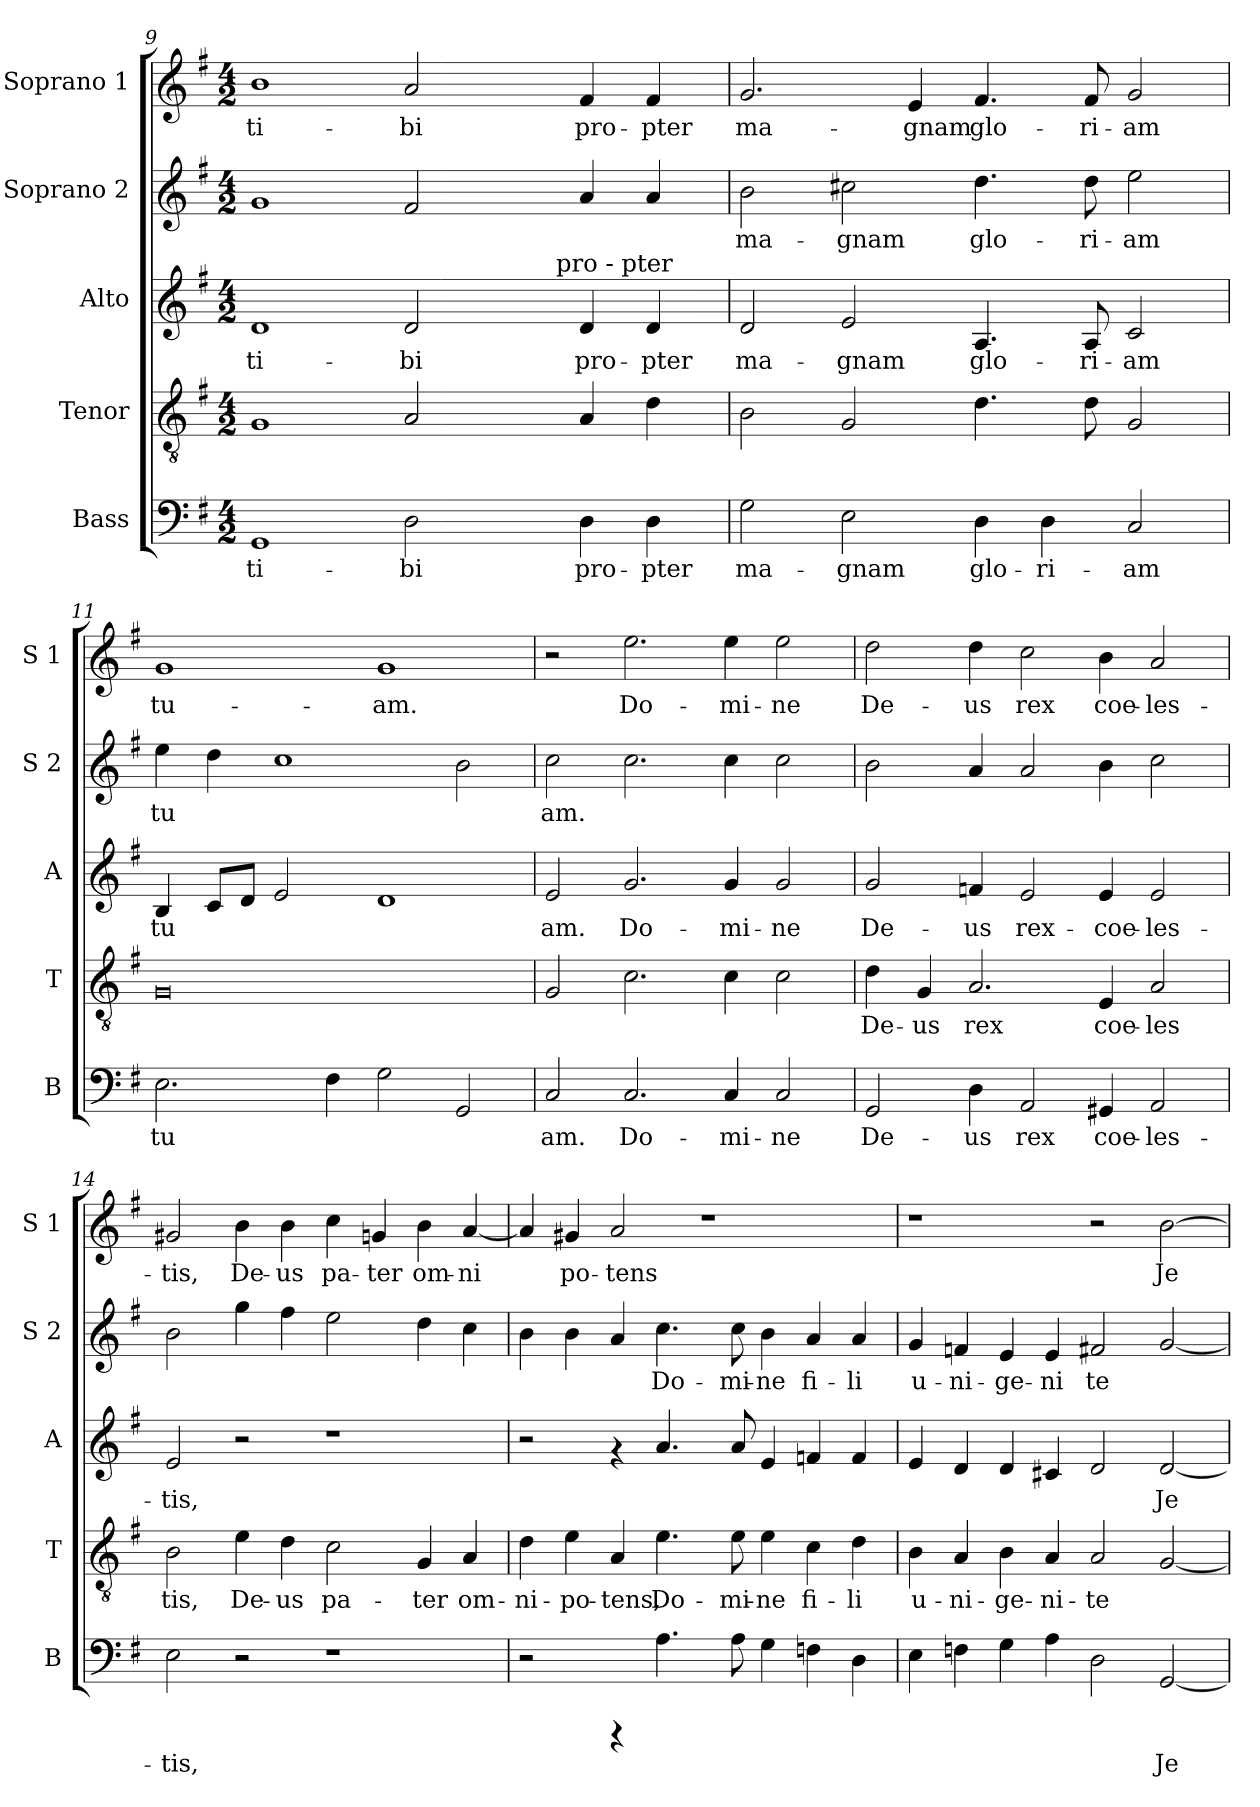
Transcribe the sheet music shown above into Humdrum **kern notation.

**kern	**text	**kern	**text	**kern	**text	**kern	**text	**kern	**text
*part5	*part5	*part4	*part4	*part3	*part3	*part2	*part2	*part1	*part1
*staff5	*staff5	*staff4	*staff4	*staff3	*staff3	*staff2	*staff2	*staff1	*staff1
*I"Bass	*	*I"Tenor	*	*I"Alto	*	*I"Soprano 2	*	*I"Soprano 1	*
*I'B	*	*I'T	*	*I'A	*	*I'S 2	*	*I'S 1	*
*clefF4	*	*clefGv2	*	*clefG2	*	*clefG2	*	*clefG2	*
*k[f#]	*	*k[f#]	*	*k[f#]	*	*k[f#]	*	*k[f#]	*
*G:	*	*G:	*	*G:	*	*G:	*	*G:	*
*M4/2	*	*M4/2	*	*M4/2	*	*M4/2	*	*M4/2	*
=9	=9	=9	=9	=9	=9	=9	=9	=9	=9
!	!LO:LY:b:cj	!	!LO:LY:b:cj	!	!LO:LY:b:cj	!	!LO:LY:b:cj	!	!LO:LY:b:cj
*	*	*	*	*^	*	*	*	*	*
1GG	ti-	1G	.	1d	1ryy	ti-	1g	.	1b	ti-
!	!LO:LY:b:cj	!	!LO:LY:b:cj	!	!	!LO:LY:b:cj	!	!LO:LY:b:cj	!	!LO:LY:b:cj
2D\	-bi	2A/	.	2d/	4ryy	-bi	2f#/	.	2a/	-bi
.	.	.	.	.	8ryy	.	.	.	.	.
.	.	.	.	.	16ryy	.	.	.	.	.
.	.	.	.	.	64ryy	.	.	.	.	.
!	!	!	!	!	!LO:TX:a:t=pro - pter	!	!	!	!	!
.	.	.	.	.	2ryy	.	.	.	.	.
!	!LO:LY:b:cj	!	!LO:LY:b:cj	!	!	!LO:LY:b:cj	!	!LO:LY:b:cj	!	!LO:LY:b:cj
4D\	pro-	4A/	.	4d/	.	pro-	4a/	.	4f#/	pro-
!	!LO:LY:b:cj	!	!LO:LY:b:cj	!	!	!LO:LY:b:cj	!	!LO:LY:b:cj	!	!LO:LY:b:cj
4D\	-pter	4d\	.	4d/	.	-pter	4a/	.	4f#/	-pter
.	.	.	.	.	32.ryy	.	.	.	.	.
!!LO:PB:g=z
=10	=10	=10	=10	=10	=10	=10	=10	=10	=10	=10
!	!LO:LY:b:cj	!	!LO:LY:b:cj	!	!	!LO:LY:b:cj	!	!LO:LY:b:cj	!	!LO:LY:b:cj
*	*	*	*	*v	*v	*	*	*	*	*
2G\	ma-	2B\	.	2d/	ma-	2b\	ma-	2.g/	ma-
!	!LO:LY:b:cj	!	!LO:LY:b:cj	!	!LO:LY:b:cj	!	!LO:LY:b:cj	!	!
2E\	-gnam	2G/	.	2e/	-gnam	2cc#X\	-gnam	.	.
!	!	!	!	!	!	!	!	!	!LO:LY:b:cj
.	.	.	.	.	.	.	.	4e/	-gnam
!	!LO:LY:b:cj	!	!LO:LY:b:cj	!	!LO:LY:b:cj	!	!LO:LY:b:cj	!	!LO:LY:b:cj
4D\	glo-	4.d\	.	4.A/	glo-	4.dd\	glo-	4.f#/	glo-
!	!LO:LY:b:cj	!	!	!	!	!	!	!	!
4D\	-ri-	.	.	.	.	.	.	.	.
!	!	!	!LO:LY:b:cj	!	!LO:LY:b:cj	!	!LO:LY:b:cj	!	!LO:LY:b:cj
.	.	8d\	.	8A/	-ri-	8dd\	-ri-	8f#/	-ri-
!	!LO:LY:b:cj	!	!LO:LY:b:cj	!	!LO:LY:b:cj	!	!LO:LY:b:cj	!	!LO:LY:b:cj
2C/	-am	2G/	.	2c/	-am	2ee\	-am	2g/	-am
=11	=11	=11	=11	=11	=11	=11	=11	=11	=11
!	!LO:LY:b:cj	!	!LO:LY:b:cj	!	!LO:LY:b:cj	!	!LO:LY:b:cj	!	!LO:LY:b:cj
2.E\	tu-	0G	.	4B/	tu-	4ee\	tu-	1g	tu-
!	!	!	!	!	!LO:LY:b:cj	!	!LO:LY:b:cj	!	!
.	.	.	.	8c/L	--	4dd\	--	.	.
!	!	!	!	!	!LO:LY:b:cj	!	!	!	!
.	.	.	.	8d/J	--	.	.	.	.
!	!	!	!	!	!LO:LY:b:cj	!	!LO:LY:b:cj	!	!
.	.	.	.	2e/	--	1cc	--	.	.
!	!LO:LY:b:cj	!	!	!	!	!	!	!	!
4F#\	--	.	.	.	.	.	.	.	.
!	!LO:LY:b:cj	!	!	!	!LO:LY:b:cj	!	!	!	!LO:LY:b:cj
2G\	--	.	.	1d	--	.	.	1g	-am.
!	!LO:LY:b:cj	!	!	!	!	!	!LO:LY:b:cj	!	!
2GG/	--	.	.	.	.	2b\	--	.	.
=12	=12	=12	=12	=12	=12	=12	=12	=12	=12
!	!LO:LY:b:cj	!	!LO:LY:b:cj	!	!LO:LY:b:cj	!	!LO:LY:b:cj	!	!
2C/	-am.	2G/	.	2e/	-am.	2cc\	-am.	2r	.
!	!LO:LY:b:cj	!	!LO:LY:b:cj	!	!LO:LY:b:cj	!	!LO:LY:b:cj	!	!LO:LY:b:cj
2.C/	Do-	2.c\	.	2.g/	Do-	2.cc\	.	2.ee\	Do-
!	!LO:LY:b:cj	!	!LO:LY:b:cj	!	!LO:LY:b:cj	!	!LO:LY:b:cj	!	!LO:LY:b:cj
4C/	-mi-	4c\	.	4g/	-mi-	4cc\	.	4ee\	-mi-
!	!LO:LY:b:cj	!	!LO:LY:b:cj	!	!LO:LY:b:cj	!	!LO:LY:b:cj	!	!LO:LY:b:cj
2C/	-ne	2c\	.	2g/	-ne	2cc\	.	2ee\	-ne
!!LO:PB:g=z
=13	=13	=13	=13	=13	=13	=13	=13	=13	=13
!	!LO:LY:b:cj	!	!LO:LY:b:cj	!	!LO:LY:b:cj	!	!LO:LY:b:cj	!	!LO:LY:b:cj
2GG/	De-	4d\	De-	2g/	De-	2b\	.	2dd\	De-
!	!	!	!LO:LY:b:cj	!	!	!	!	!	!
.	.	4G/	-us	.	.	.	.	.	.
!	!LO:LY:b:cj	!	!LO:LY:b:cj	!	!LO:LY:b:cj	!	!LO:LY:b:cj	!	!LO:LY:b:cj
4D\	-us	2.A/	rex	4fn/	-us	4a/	.	4dd\	-us
!	!LO:LY:b:cj	!	!	!	!LO:LY:b:cj	!	!LO:LY:b:cj	!	!LO:LY:b:cj
2AA/	rex	.	.	2e/	rex-	2a/	.	2cc\	rex
!	!LO:LY:b:cj	!	!LO:LY:b:cj	!	!LO:LY:b:cj	!	!LO:LY:b:cj	!	!LO:LY:b:cj
4GG#X/	coe-	4E/	coe-	4e/	-coe-	4b\	.	4b\	coe-
!	!LO:LY:b:cj	!	!LO:LY:b:cj	!	!LO:LY:b:cj	!	!LO:LY:b:cj	!	!LO:LY:b:cj
2AA/	-les-	2A/	-les	2e/	-les-	2cc\	.	2a/	-les-
=14	=14	=14	=14	=14	=14	=14	=14	=14	=14
!	!LO:LY:b:cj	!	!LO:LY:b:cj	!	!LO:LY:b:cj	!	!LO:LY:b:cj	!	!LO:LY:b:cj
2E\	-tis,	2B\	tis,	2e/	-tis,	2b\	.	2g#X/	-tis,
!	!	!	!LO:LY:b:cj	!	!	!	!LO:LY:b:cj	!	!LO:LY:b:cj
2r	.	4e\	De-	2r	.	4gg\	.	4b\	De-
!	!	!	!LO:LY:b:cj	!	!	!	!LO:LY:b:cj	!	!LO:LY:b:cj
.	.	4d\	-us	.	.	4ff#\	.	4b\	-us
!	!	!	!LO:LY:b:cj	!	!	!	!LO:LY:b:cj	!	!LO:LY:b:cj
1r	.	2c\	pa-	1r	.	2ee\	.	4cc\	pa-
!	!	!	!	!	!	!	!	!	!LO:LY:b:cj
.	.	.	.	.	.	.	.	4gn/	-ter
!	!	!	!LO:LY:b:cj	!	!	!	!LO:LY:b:cj	!	!LO:LY:b:cj
.	.	4G/	-ter	.	.	4dd\	.	4b\	om-
!	!	!	!LO:LY:b:cj	!	!	!	!LO:LY:b:cj	!	!LO:LY:b:cj
.	.	4A/	om-	.	.	4cc\	.	[<4a/	-ni-
=15	=15	=15	=15	=15	=15	=15	=15	=15	=15
!	!	!	!LO:LY:b:cj	!	!	!	!LO:LY:b:cj	!	!LO:LY:b:cj
2r	.	4d\	-ni-	2r	.	4b\	.	4a/]	--
!	!	!	!LO:LY:b:cj	!	!	!	!LO:LY:b:cj	!	!LO:LY:b:cj
.	.	4e\	-po-	.	.	4b\	.	4g#X/	-po-
!	!	!	!LO:LY:b:cj	!	!	!	!LO:LY:b:cj	!	!LO:LY:b:cj
4rCCC	.	4A/	-tens,	4rf	.	4a/	.	2a/	-tens
!	!LO:LY:b:cj	!	!LO:LY:b:cj	!	!LO:LY:b:cj	!	!LO:LY:b:cj	!	!
4.A\	.	4.e\	Do-	4.a/	.	4.cc\	Do-	.	.
.	.	.	.	.	.	.	.	1r	.
!	!LO:LY:b:cj	!	!LO:LY:b:cj	!	!LO:LY:b:cj	!	!LO:LY:b:cj	!	!
8A\	.	8e\	-mi-	8a/	.	8cc\	-mi-	.	.
!	!LO:LY:b:cj	!	!LO:LY:b:cj	!	!LO:LY:b:cj	!	!LO:LY:b:cj	!	!
4G\	.	4e\	-ne	4e/	.	4b\	-ne	.	.
!	!LO:LY:b:cj	!	!LO:LY:b:cj	!	!LO:LY:b:cj	!	!LO:LY:b:cj	!	!
4Fn\	.	4c\	fi-	4fn/	.	4a/	fi-	.	.
!	!LO:LY:b:cj	!	!LO:LY:b:cj	!	!LO:LY:b:cj	!	!LO:LY:b:cj	!	!
4D\	.	4d\	-li	4f/	.	4a/	-li	.	.
!!LO:PB:g=z
=16	=16	=16	=16	=16	=16	=16	=16	=16	=16
!	!LO:LY:b:cj	!	!LO:LY:b:cj	!	!LO:LY:b:cj	!	!LO:LY:b:cj	!	!
4E\	.	4B\	u-	4e/	.	4g/	u-	1r	.
!	!LO:LY:b:cj	!	!LO:LY:b:cj	!	!LO:LY:b:cj	!	!LO:LY:b:cj	!	!
4Fn\	.	4A/	-ni-	4d/	.	4fn/	-ni-	.	.
!	!LO:LY:b:cj	!	!LO:LY:b:cj	!	!LO:LY:b:cj	!	!LO:LY:b:cj	!	!
4G\	.	4B\	-ge-	4d/	.	4e/	-ge-	.	.
!	!LO:LY:b:cj	!	!LO:LY:b:cj	!	!LO:LY:b:cj	!	!LO:LY:b:cj	!	!
4A\	.	4A/	-ni-	4c#X/	.	4e/	-ni	.	.
!	!LO:LY:b:cj	!	!LO:LY:b:cj	!	!LO:LY:b:cj	!	!LO:LY:b:cj	!	!
2D\	.	2A/	-te	2d/	.	2f#X/	te	2r	.
!	!LO:LY:b:cj	!	!LO:LY:b:cj	!	!LO:LY:b:cj	!	!LO:LY:b:cj	!	!LO:LY:b:cj
[<2GG/	Je-	[<2G/	.	[<2d/	Je-	[<2g/	.	[>2b\	Je-
=	=	=	=	=	=	=	=	=	=
*-	*-	*-	*-	*-	*-	*-	*-	*-	*-
